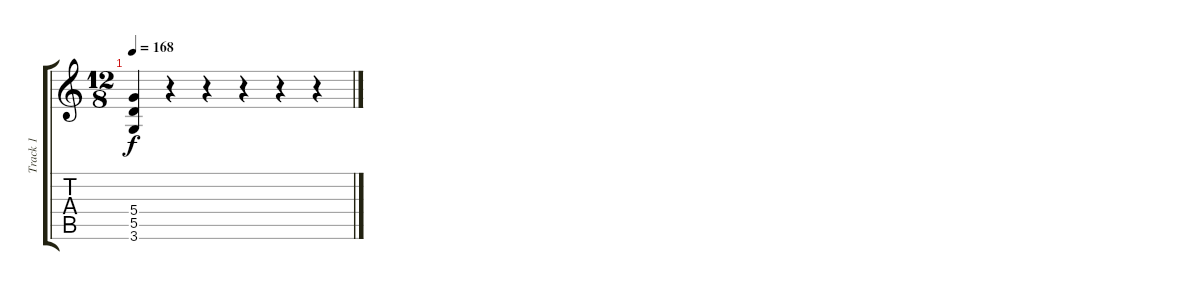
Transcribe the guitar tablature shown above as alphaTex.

\track ("Track 1" "Track 1") {instrument distortionguitar}
\staff {score tabs}
\tuning (E4 B3 G3 D3 A2 E2) {hide}
\ts (12 8)
\tempo 168
\clef g2
\ks c
(5.4 5.5 3.6).4{dy f} r.4 r.4 r.4 r.4 r.4
